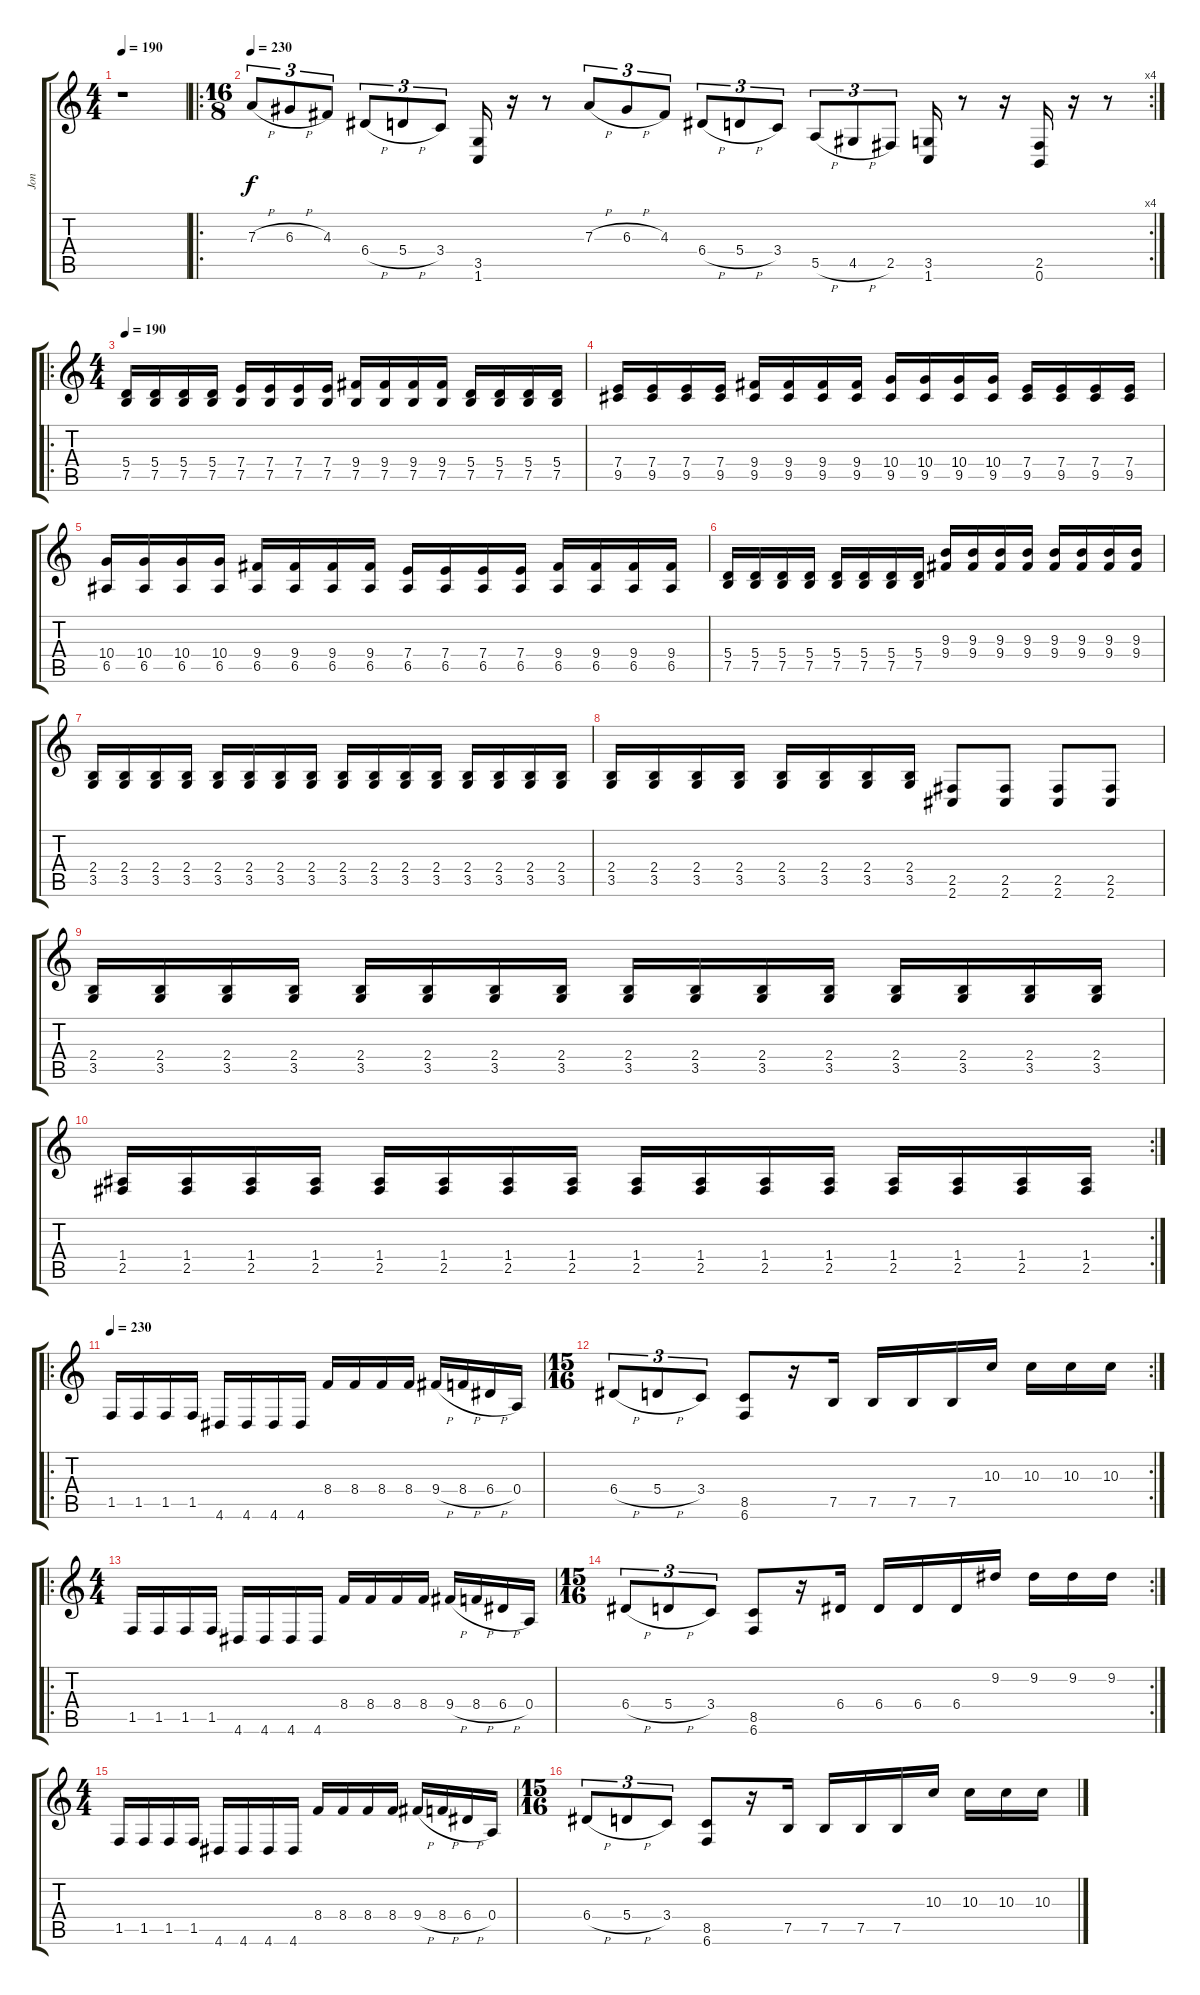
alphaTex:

\track ("Jon" "Jon") {instrument overdrivenguitar}
\staff {score tabs}
\tuning (B3 Gb3 D3 A2 E2 B1) {hide}
\ts (4 4)
\tempo 190
\clef g2
\ks c
r.1{dy f} |
\ro
\rc 4
\ts (16 8)
\tempo 230
7.3{h}.8{tu (3 2)} 6.3{h}.8{tu (3 2)} 4.3.8{tu (3 2)} 6.4{h}.8{tu (3 2)} 5.4{h}.8{tu (3 2)} 3.4.8{tu (3 2)} (3.5 1.6).16 r.16 r.8 7.3{h}.8{tu (3 2)} 6.3{h}.8{tu (3 2)} 4.3.8{tu (3 2)} 6.4{h}.8{tu (3 2)} 5.4{h}.8{tu (3 2)} 3.4.8{tu (3 2)} 5.5{h}.8{tu (3 2)} 4.5{h}.8{tu (3 2)} 2.5.8{tu (3 2)} (3.5 1.6).16 r.8 r.16 (2.5 0.6).16 r.16 r.8 |
\ro
\ts (4 4)
\tempo 190
(5.4 7.5).16 (5.4 7.5).16 (5.4 7.5).16 (5.4 7.5).16 (7.4 7.5).16 (7.4 7.5).16 (7.4 7.5).16 (7.4 7.5).16 (9.4 7.5).16 (9.4 7.5).16 (9.4 7.5).16 (9.4 7.5).16 (5.4 7.5).16 (5.4 7.5).16 (5.4 7.5).16 (5.4 7.5).16 |
(7.4 9.5).16 (7.4 9.5).16 (7.4 9.5).16 (7.4 9.5).16 (9.4 9.5).16 (9.4 9.5).16 (9.4 9.5).16 (9.4 9.5).16 (10.4 9.5).16 (10.4 9.5).16 (10.4 9.5).16 (10.4 9.5).16 (7.4 9.5).16 (7.4 9.5).16 (7.4 9.5).16 (7.4 9.5).16 |
(10.4 6.5).16 (10.4 6.5).16 (10.4 6.5).16 (10.4 6.5).16 (9.4 6.5).16 (9.4 6.5).16 (9.4 6.5).16 (9.4 6.5).16 (7.4 6.5).16 (7.4 6.5).16 (7.4 6.5).16 (7.4 6.5).16 (9.4 6.5).16 (9.4 6.5).16 (9.4 6.5).16 (9.4 6.5).16 |
(5.4 7.5).16 (5.4 7.5).16 (5.4 7.5).16 (5.4 7.5).16 (5.4 7.5).16 (5.4 7.5).16 (5.4 7.5).16 (5.4 7.5).16 (9.3 9.4).16 (9.3 9.4).16 (9.3 9.4).16 (9.3 9.4).16 (9.3 9.4).16 (9.3 9.4).16 (9.3 9.4).16 (9.3 9.4).16 |
(2.4 3.5).16 (2.4 3.5).16 (2.4 3.5).16 (2.4 3.5).16 (2.4 3.5).16 (2.4 3.5).16 (2.4 3.5).16 (2.4 3.5).16 (2.4 3.5).16 (2.4 3.5).16 (2.4 3.5).16 (2.4 3.5).16 (2.4 3.5).16 (2.4 3.5).16 (2.4 3.5).16 (2.4 3.5).16 |
(2.4 3.5).16 (2.4 3.5).16 (2.4 3.5).16 (2.4 3.5).16 (2.4 3.5).16 (2.4 3.5).16 (2.4 3.5).16 (2.4 3.5).16 (2.5 2.6).8 (2.5 2.6).8 (2.5 2.6).8 (2.5 2.6).8 |
(2.4 3.5).16 (2.4 3.5).16 (2.4 3.5).16 (2.4 3.5).16 (2.4 3.5).16 (2.4 3.5).16 (2.4 3.5).16 (2.4 3.5).16 (2.4 3.5).16 (2.4 3.5).16 (2.4 3.5).16 (2.4 3.5).16 (2.4 3.5).16 (2.4 3.5).16 (2.4 3.5).16 (2.4 3.5).16 |
\rc 2
(1.4 2.5).16 (1.4 2.5).16 (1.4 2.5).16 (1.4 2.5).16 (1.4 2.5).16 (1.4 2.5).16 (1.4 2.5).16 (1.4 2.5).16 (1.4 2.5).16 (1.4 2.5).16 (1.4 2.5).16 (1.4 2.5).16 (1.4 2.5).16 (1.4 2.5).16 (1.4 2.5).16 (1.4 2.5).16 |
\ro
\tempo 230
1.5.16 1.5.16 1.5.16 1.5.16 4.6.16 4.6.16 4.6.16 4.6.16 8.4.16 8.4.16 8.4.16 8.4.16 9.4{h}.16 8.4{h}.16 6.4{h}.16 0.4.16 |
\rc 2
\ts (15 16)
6.4{h}.8{tu (3 2)} 5.4{h}.8{tu (3 2)} 3.4.8{tu (3 2)} (8.5 6.6).8 r.16 7.5.16 7.5.16 7.5.16 7.5.16 10.3.16 10.3.16 10.3.16 10.3.16 |
\ro
\ts (4 4)
1.5.16 1.5.16 1.5.16 1.5.16 4.6.16 4.6.16 4.6.16 4.6.16 8.4.16 8.4.16 8.4.16 8.4.16 9.4{h}.16 8.4{h}.16 6.4{h}.16 0.4.16 |
\rc 2
\ts (15 16)
6.4{h}.8{tu (3 2)} 5.4{h}.8{tu (3 2)} 3.4.8{tu (3 2)} (8.5 6.6).8 r.16 6.4.16 6.4.16 6.4.16 6.4.16 9.2.16 9.2.16 9.2.16 9.2.16 |
\ts (4 4)
1.5.16 1.5.16 1.5.16 1.5.16 4.6.16 4.6.16 4.6.16 4.6.16 8.4.16 8.4.16 8.4.16 8.4.16 9.4{h}.16 8.4{h}.16 6.4{h}.16 0.4.16 |
\ts (15 16)
6.4{h}.8{tu (3 2)} 5.4{h}.8{tu (3 2)} 3.4.8{tu (3 2)} (8.5 6.6).8 r.16 7.5.16 7.5.16 7.5.16 7.5.16 10.3.16 10.3.16 10.3.16 10.3.16
